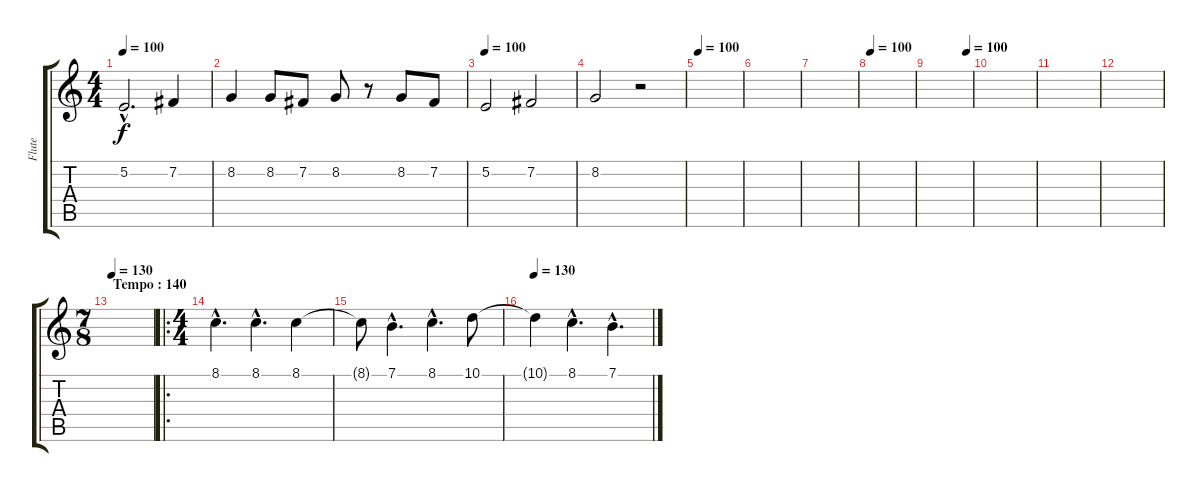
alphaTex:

\track ("Flute" "Flute") {instrument flute}
\staff {score tabs}
\tuning (E4 B3 G3 D3 A2 E2) {hide}
\ts (4 4)
\tempo 100
\clef g2
\ks c
5.2{hac}.2{d dy f} 7.2.4 |
8.2.4 8.2.8 7.2.8 8.2.8 r.8 8.2.8 7.2.8 |
\tempo 100
5.2.2 7.2.2 |
8.2.2 r.2 |
\tempo 100
|
|
|
\tempo 100
|
\tempo (100 0.875)
|
|
|
|
\ts (7 8)
\section ("" "Tempo : 140")
\tempo 130
|
\ro
\ts (4 4)
8.1{hac}.4{d} 8.1{hac}.4{d} 8.1.4 |
8.1{t}.8 7.1{hac}.4{d} 8.1{hac}.4{d} 10.1.8 |
\tempo 130
10.1{t}.4 8.1{hac}.4{d} 7.1{hac}.4{d}
